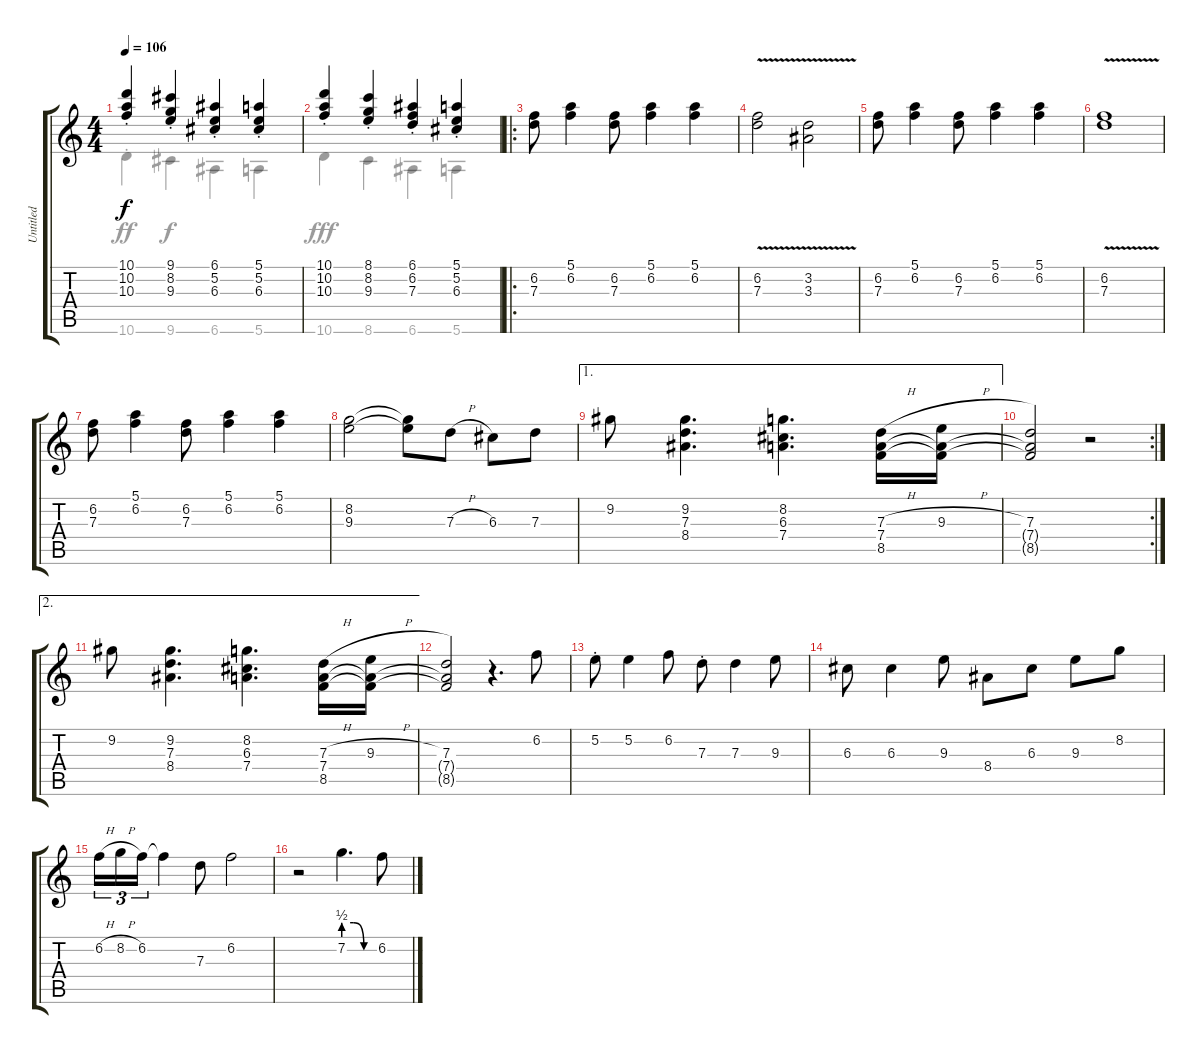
\track ("Untitled" "Untitled") {instrument acousticguitarnylon}
\staff {score tabs}
\tuning (E4 B3 G3 D3 A2 E2) {hide}
\voice
\ts (4 4)
\tempo 106
\clef g2
\ks c
(10.1{st} 10.2{st} 10.3{st}).4{dy f instrument acousticguitarnylon} (9.1{st} 8.2{st} 9.3{st}).4 (6.1{st} 5.2{st} 6.3{st}).4 (5.1{st} 5.2{st} 6.3{st}).4 |
(10.1{st} 10.2{st} 10.3{st}).4 (8.1{st} 8.2{st} 9.3{st}).4 (6.1{st} 6.2{st} 7.3{st}).4 (5.1{st} 5.2{st} 6.3{st}).4 |
\ro
(6.2 7.3).8 (5.1 6.2).4 (6.2 7.3).8 (5.1 6.2).4 (5.1 6.2).4 |
(6.2{v} 7.3{v}).2 (3.2{v} 3.3{v}).2 |
(6.2 7.3).8 (5.1 6.2).4 (6.2 7.3).8 (5.1 6.2).4 (5.1 6.2).4 |
(6.2{v} 7.3{v}).1 |
(6.2 7.3).8 (5.1 6.2).4 (6.2 7.3).8 (5.1 6.2).4 (5.1 6.2).4 |
(8.2 9.3).2 (8.2{t} 9.3{t}).8 7.3{h}.8 6.3.8 7.3.8 |
\ae 1
9.2.8 (9.2 7.3 8.4).4{d} (8.2 6.3 7.4).4{d} (7.3{h} 7.4 8.5).16 (9.3{h} 7.4{t} 8.5{t}).16 |
\rc 2
(7.3 7.4{t} 8.5{t}).2 r.2 |
\ae 2
9.2.8 (9.2 7.3 8.4).4{d} (8.2 6.3 7.4).4{d} (7.3{h} 7.4 8.5).16 (9.3{h} 7.4{t} 8.5{t}).16 |
(7.3 7.4{t} 8.5{t}).2 r.4{d} 6.2.8 |
5.2{st}.8 5.2.4 6.2.8 7.3{st}.8 7.3.4 9.3.8 |
6.3.8 6.3.4 9.3.8 8.4.8 6.3.8 9.3.8 8.2.8 |
6.2{h}.16{tu (3 2)} 8.2{h}.16{tu (3 2)} 6.2.16{tu (3 2)} 6.2{t}.4 7.3.8 6.2.2 |
r.2 7.2{be (custom 0 2 20 2 40 0 60 0)}.4{d} 6.2.8
\voice
\clef g2
\ottava regular
\simile none
\ks c
10.6{st}.4{dy ff} 9.6.4{dy f} 6.6.4 5.6.4 |
10.6.4{dy fff} 8.6.4 6.6.4 5.6.4 |
|
|
|
|
|
|
|
|
|
|
|
|
|
